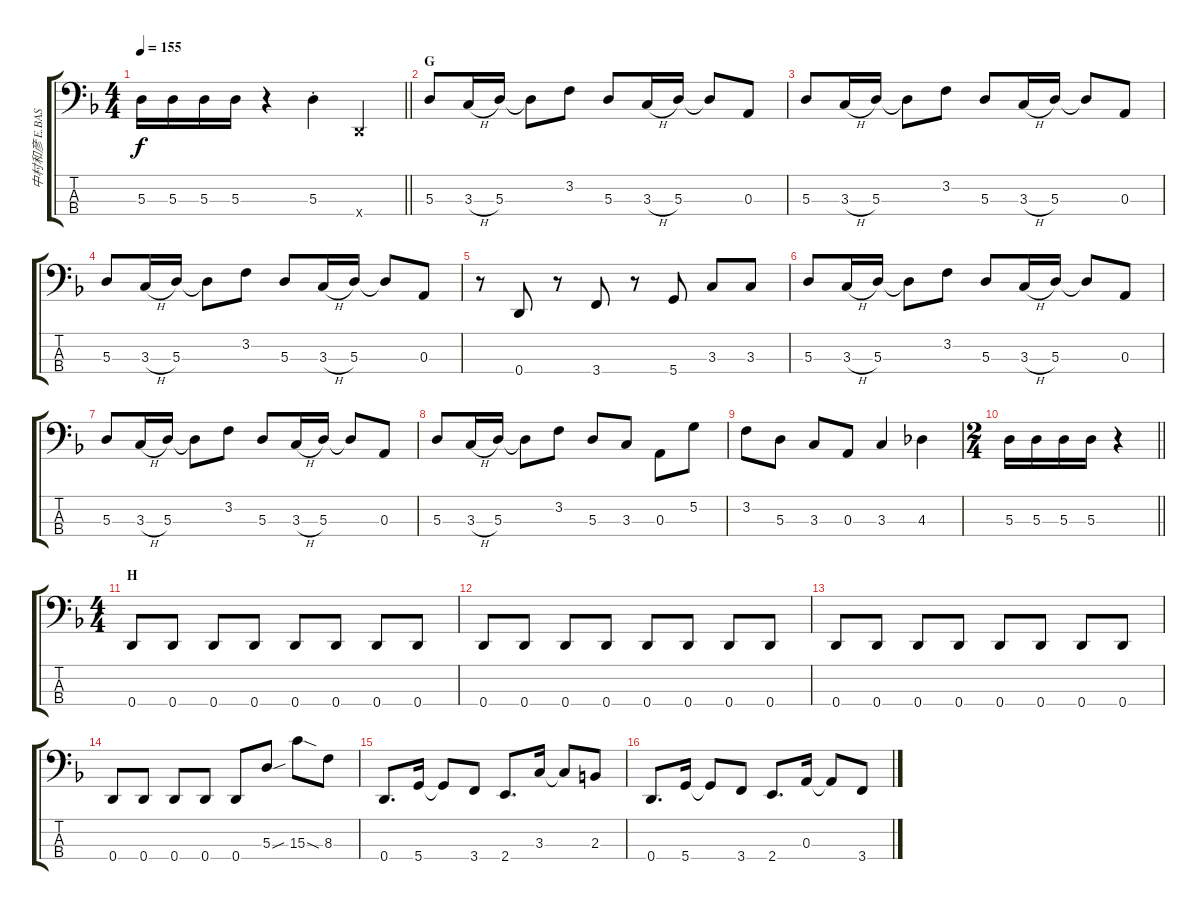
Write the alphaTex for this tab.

\track ("中村和彦 E.BASS" "中村和彦 E.BAS") {instrument electricbassfinger}
\staff {score tabs}
\tuning (G2 D2 A1 D1) {hide}
\ts (4 4)
\tempo 155
\clef f4
\barLineRight lightlight
\ks f
5.3.16{dy f} 5.3.16 5.3.16 5.3.16 r.4 5.3{st}.4 0.4{x}.4 |
\section ("" "G")
5.3.8 3.3{h}.16 5.3.16 5.3{t}.8 3.2.8 5.3.8 3.3{h}.16 5.3.16 5.3{t}.8 0.3.8 |
5.3.8 3.3{h}.16 5.3.16 5.3{t}.8 3.2.8 5.3.8 3.3{h}.16 5.3.16 5.3{t}.8 0.3.8 |
5.3.8 3.3{h}.16 5.3.16 5.3{t}.8 3.2.8 5.3.8 3.3{h}.16 5.3.16 5.3{t}.8 0.3.8 |
r.8 0.4.8 r.8 3.4.8 r.8 5.4.8 3.3.8 3.3.8 |
5.3.8 3.3{h}.16 5.3.16 5.3{t}.8 3.2.8 5.3.8 3.3{h}.16 5.3.16 5.3{t}.8 0.3.8 |
5.3.8 3.3{h}.16 5.3.16 5.3{t}.8 3.2.8 5.3.8 3.3{h}.16 5.3.16 5.3{t}.8 0.3.8 |
5.3.8 3.3{h}.16 5.3.16 5.3{t}.8 3.2.8 5.3.8 3.3.8 0.3.8 5.2.8 |
3.2.8 5.3.8 3.3.8 0.3.8 3.3.4 4.3.4 |
\ts (2 4)
\barLineRight lightlight
5.3.16 5.3.16 5.3.16 5.3.16 r.4 |
\ts (4 4)
\section ("" "H")
0.4.8 0.4.8 0.4.8 0.4.8 0.4.8 0.4.8 0.4.8 0.4.8 |
0.4.8 0.4.8 0.4.8 0.4.8 0.4.8 0.4.8 0.4.8 0.4.8 |
0.4.8 0.4.8 0.4.8 0.4.8 0.4.8 0.4.8 0.4.8 0.4.8 |
0.4.8 0.4.8 0.4.8 0.4.8 0.4.8 5.3{sou}.8 15.3{sod}.8 8.3.8 |
0.4.8{d} 5.4.16 5.4{t}.8 3.4.8 2.4.8{d} 3.3.16 3.3{t}.8 2.3.8 |
0.4.8{d} 5.4.16 5.4{t}.8 3.4.8 2.4.8{d} 0.3.16 0.3{t}.8 3.4.8
